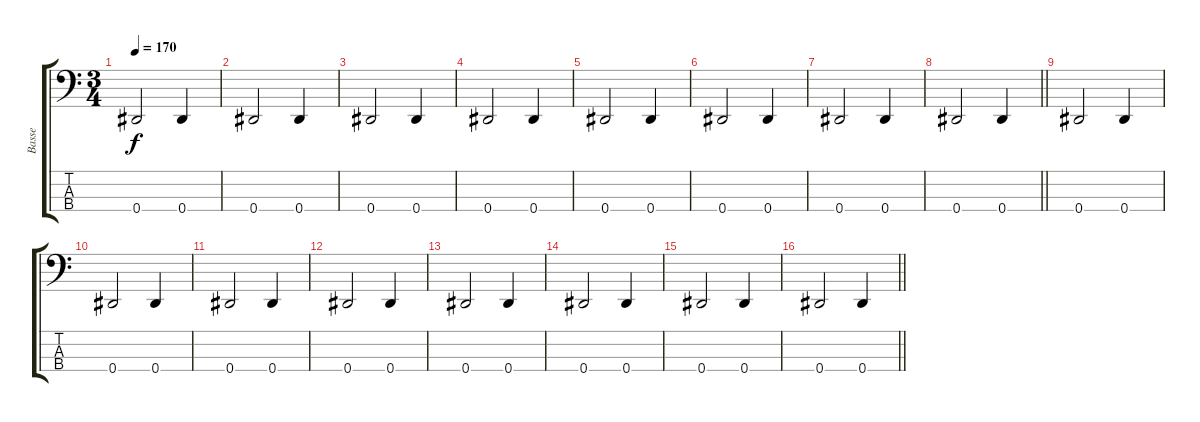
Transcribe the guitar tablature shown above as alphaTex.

\track ("Basse" "Basse") {instrument electricbassfinger}
\staff {score tabs}
\tuning (Gb2 Db2 Ab1 Eb1) {hide}
\ts (3 4)
\tempo 170
\clef f4
\ks c
0.4.2{dy f} 0.4.4 |
0.4.2 0.4.4 |
0.4.2 0.4.4 |
0.4.2 0.4.4 |
0.4.2 0.4.4 |
0.4.2 0.4.4 |
0.4.2 0.4.4 |
\barLineRight lightlight
0.4.2 0.4.4 |
0.4.2 0.4.4 |
0.4.2 0.4.4 |
0.4.2 0.4.4 |
0.4.2 0.4.4 |
0.4.2 0.4.4 |
0.4.2 0.4.4 |
0.4.2 0.4.4 |
\barLineRight lightlight
0.4.2 0.4.4
